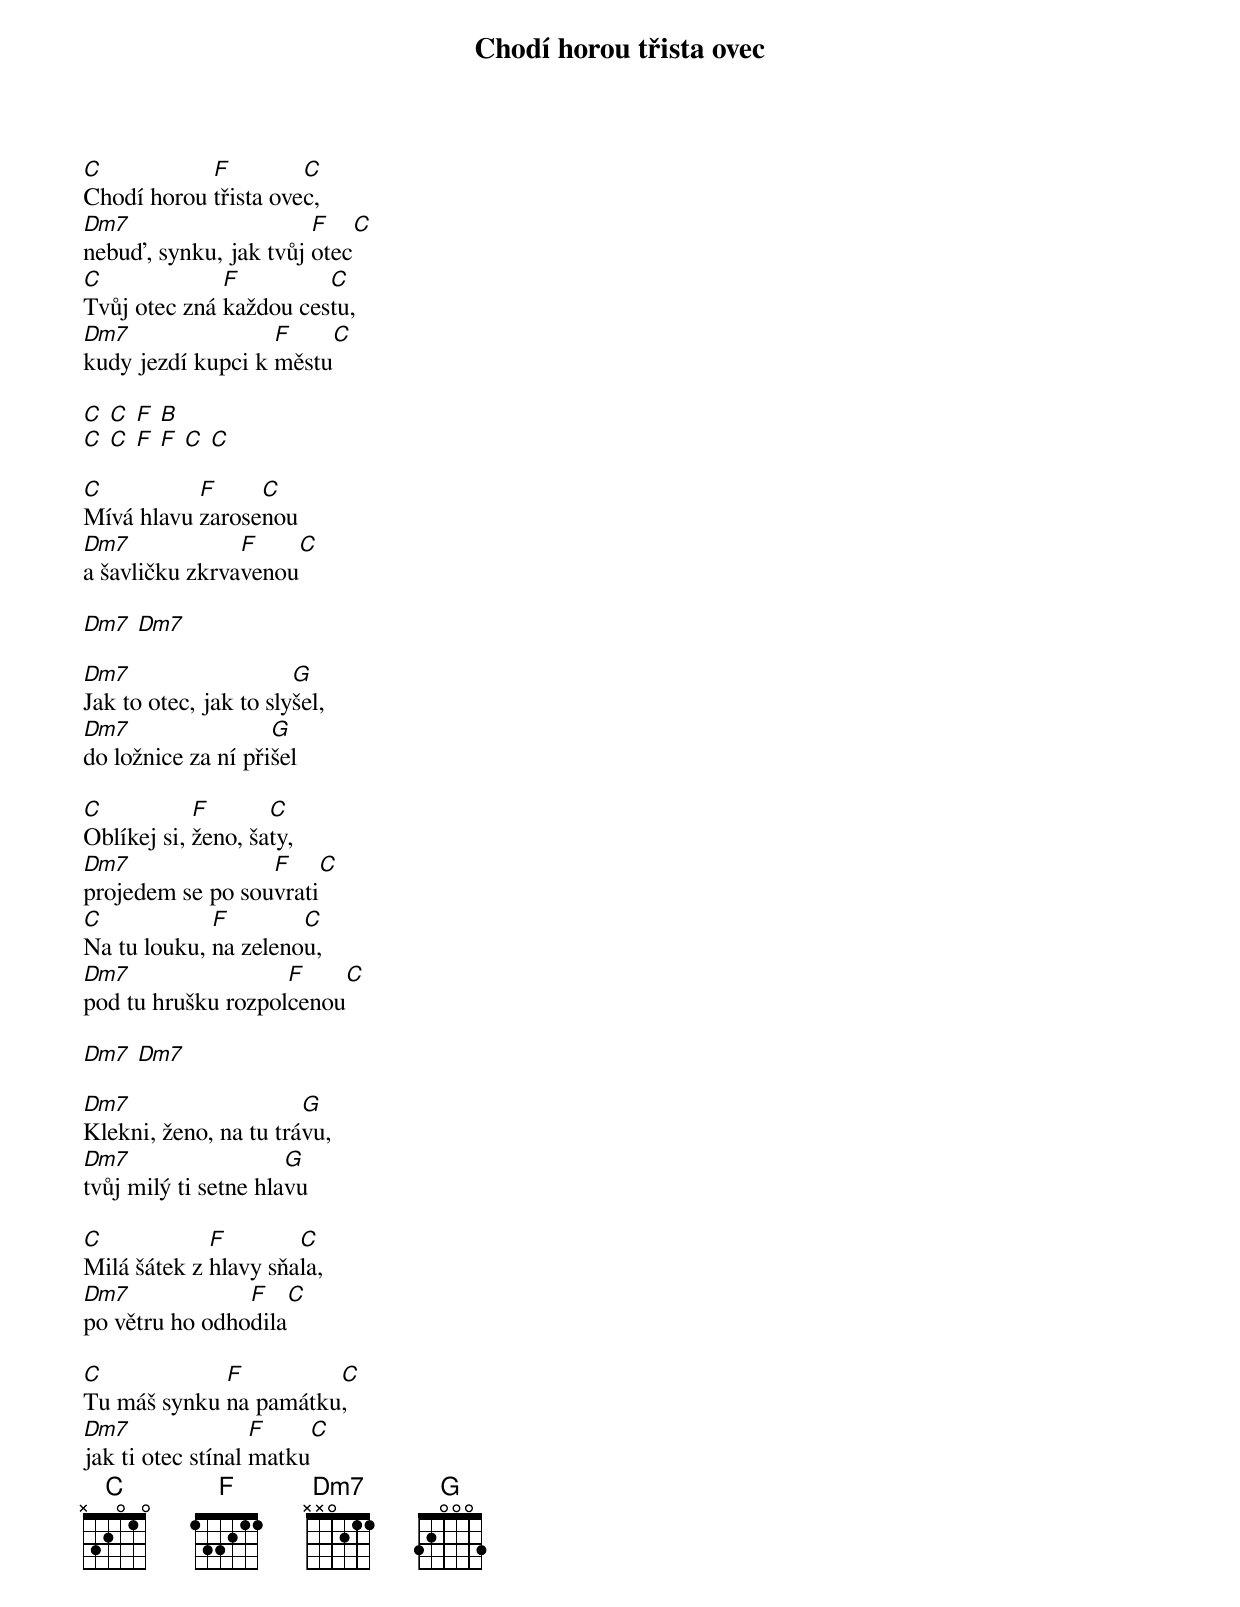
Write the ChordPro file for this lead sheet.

{title: Chodí horou třista ovec}

[C]Chodí horou [F]třista ove[C]c,
[Dm7]nebuď, synku, jak tvůj [F]otec[C]
[C]Tvůj otec zná [F]každou ces[C]tu,
[Dm7]kudy jezdí kupci k [F]městu[C]

[C  C  F  B]
[C  C  F  F  C  C]

[C]Mívá hlavu [F]zarose[C]nou
[Dm7]a šavličku zkrva[F]venou[C]

[Dm7  Dm7]

[Dm7]Jak to otec, jak to sly[G]šel,
[Dm7]do ložnice za ní při[G]šel

[C]Oblíkej si, [F]ženo, ša[C]ty,
[Dm7]projedem se po sou[F]vrati[C]
[C]Na tu louku, [F]na zeleno[C]u,
[Dm7]pod tu hrušku rozpol[F]cenou[C]

[Dm7  Dm7]

[Dm7]Klekni, ženo, na tu trá[G]vu,
[Dm7]tvůj milý ti setne hla[G]vu

[C]Milá šátek z [F]hlavy sňa[C]la,
[Dm7]po větru ho odho[F]dila[C]

[C]Tu máš synku [F]na památku[C],
[Dm7]jak ti otec stínal [F]matku[C]
